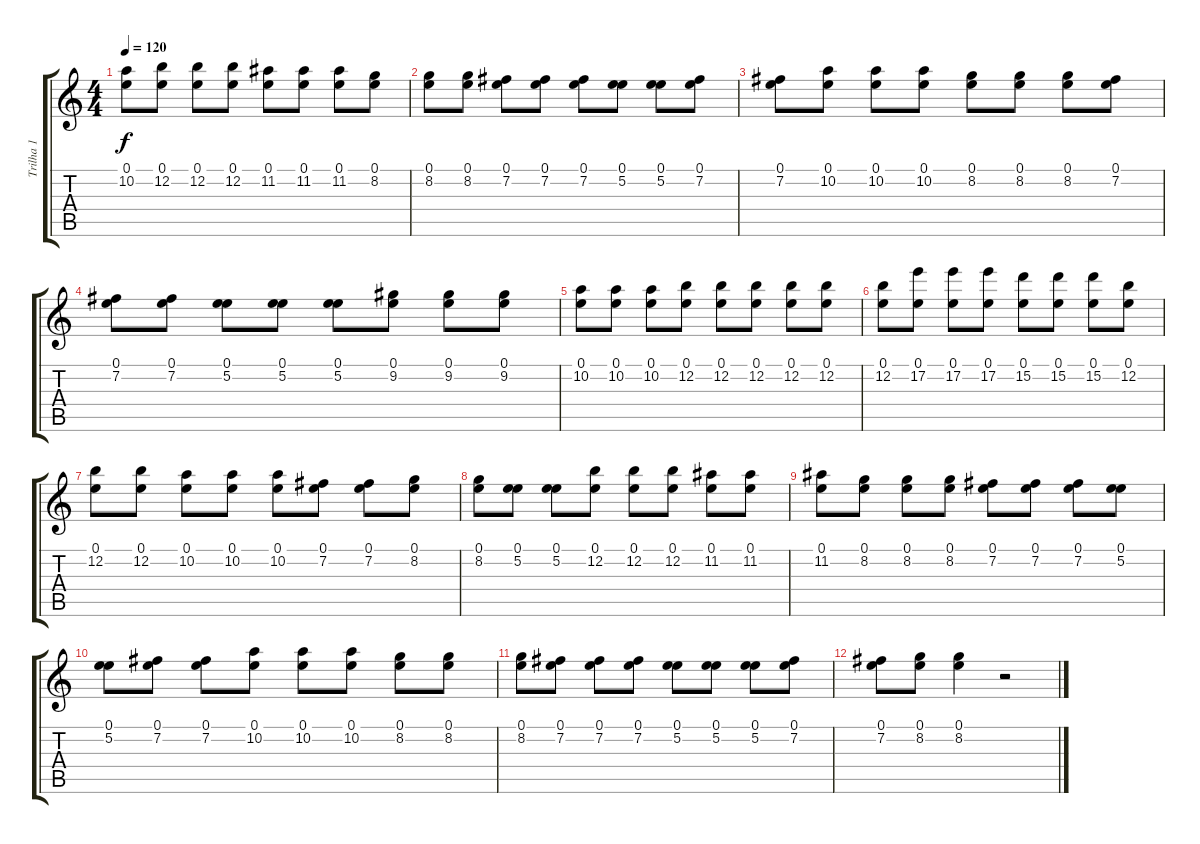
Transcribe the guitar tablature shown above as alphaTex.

\track ("Trilha 1" "Trilha 1") {instrument overdrivenguitar}
\staff {score tabs}
\tuning (E4 B3 G3 D3 A2 E2) {hide}
\ts (4 4)
\tempo 120
\clef g2
\ks c
(0.1 10.2).8{dy f} (0.1 12.2).8 (0.1 12.2).8 (0.1 12.2).8 (0.1 11.2).8 (0.1 11.2).8 (0.1 11.2).8 (0.1 8.2).8 |
(0.1 8.2).8 (0.1 8.2).8 (0.1 7.2).8 (0.1 7.2).8 (0.1 7.2).8 (0.1 5.2).8 (0.1 5.2).8 (0.1 7.2).8 |
(0.1 7.2).8 (0.1 10.2).8 (0.1 10.2).8 (0.1 10.2).8 (0.1 8.2).8 (0.1 8.2).8 (0.1 8.2).8 (0.1 7.2).8 |
(0.1 7.2).8 (0.1 7.2).8 (0.1 5.2).8 (0.1 5.2).8 (0.1 5.2).8 (0.1 9.2).8 (0.1 9.2).8 (0.1 9.2).8 |
(0.1 10.2).8 (0.1 10.2).8 (0.1 10.2).8 (0.1 12.2).8 (0.1 12.2).8 (0.1 12.2).8 (0.1 12.2).8 (0.1 12.2).8 |
(0.1 12.2).8 (0.1 17.2).8 (0.1 17.2).8 (0.1 17.2).8 (0.1 15.2).8 (0.1 15.2).8 (0.1 15.2).8 (0.1 12.2).8 |
(0.1 12.2).8 (0.1 12.2).8 (0.1 10.2).8 (0.1 10.2).8 (0.1 10.2).8 (0.1 7.2).8 (0.1 7.2).8 (0.1 8.2).8 |
(0.1 8.2).8 (0.1 5.2).8 (0.1 5.2).8 (0.1 12.2).8 (0.1 12.2).8 (0.1 12.2).8 (0.1 11.2).8 (0.1 11.2).8 |
(0.1 11.2).8 (0.1 8.2).8 (0.1 8.2).8 (0.1 8.2).8 (0.1 7.2).8 (0.1 7.2).8 (0.1 7.2).8 (0.1 5.2).8 |
(0.1 5.2).8 (0.1 7.2).8 (0.1 7.2).8 (0.1 10.2).8 (0.1 10.2).8 (0.1 10.2).8 (0.1 8.2).8 (0.1 8.2).8 |
(0.1 8.2).8 (0.1 7.2).8 (0.1 7.2).8 (0.1 7.2).8 (0.1 5.2).8 (0.1 5.2).8 (0.1 5.2).8 (0.1 7.2).8 |
(0.1 7.2).8 (0.1 8.2).8 (0.1 8.2).4 r.2
